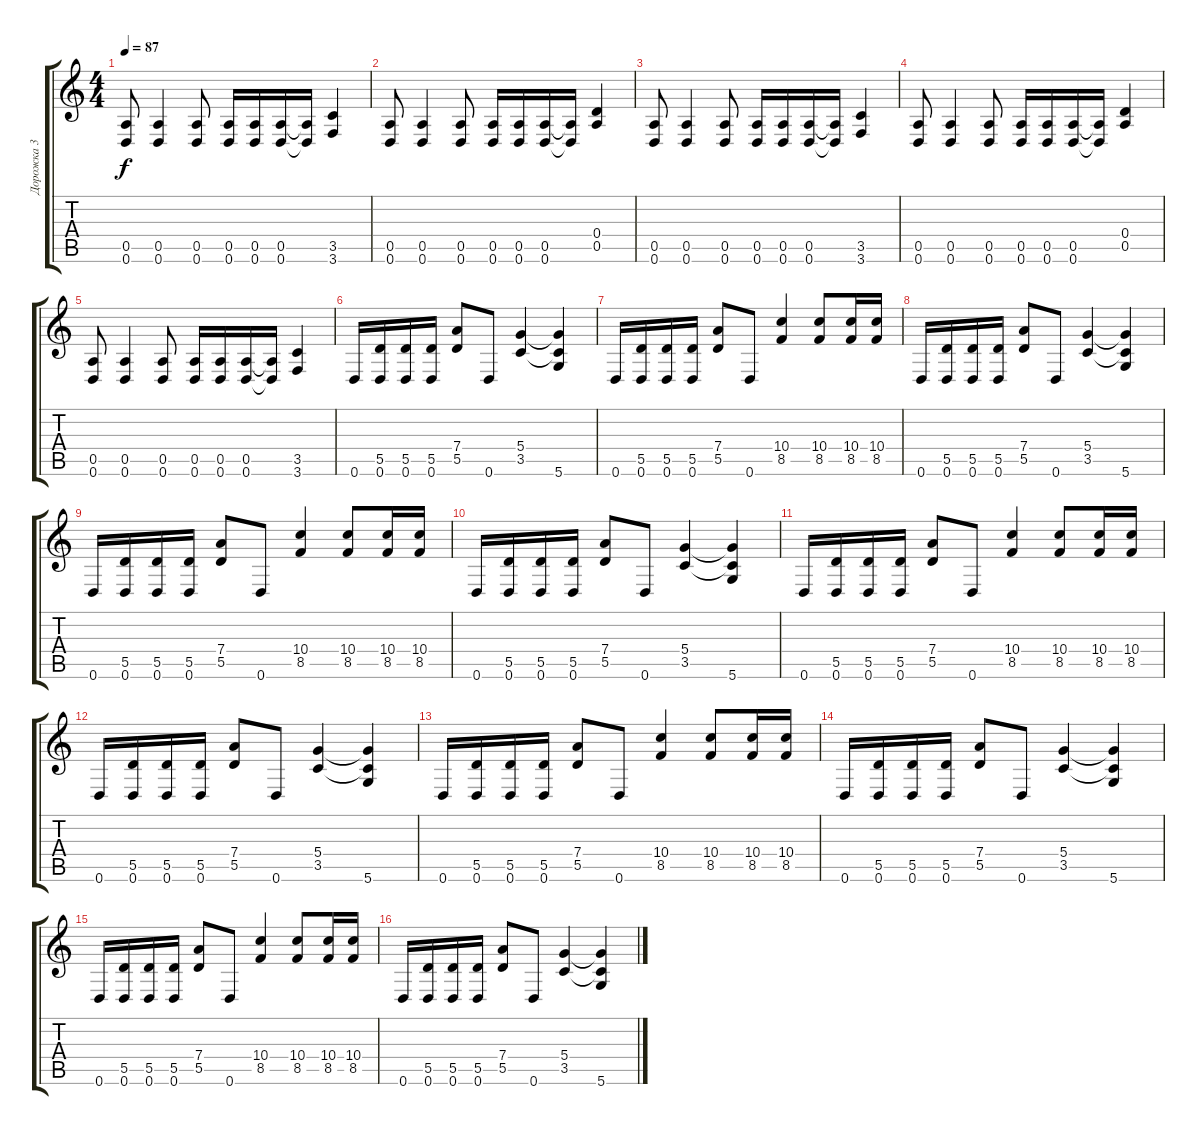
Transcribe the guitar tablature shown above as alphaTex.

\track ("Дорожка 3" "Дорожка 3") {instrument distortionguitar}
\staff {score tabs}
\tuning (E4 B3 G3 D3 A2 D2) {hide}
\ts (4 4)
\tempo 87
\clef g2
\ks c
(0.5 0.6).8{dy f} (0.5 0.6).4 (0.5 0.6).8 (0.5 0.6).16 (0.5 0.6).16 (0.5 0.6).16 (0.5{t} 0.6{t}).16 (3.5 3.6).4 |
(0.5 0.6).8 (0.5 0.6).4 (0.5 0.6).8 (0.5 0.6).16 (0.5 0.6).16 (0.5 0.6).16 (0.5{t} 0.6{t}).16 (0.4 0.5).4 |
(0.5 0.6).8 (0.5 0.6).4 (0.5 0.6).8 (0.5 0.6).16 (0.5 0.6).16 (0.5 0.6).16 (0.5{t} 0.6{t}).16 (3.5 3.6).4 |
(0.5 0.6).8 (0.5 0.6).4 (0.5 0.6).8 (0.5 0.6).16 (0.5 0.6).16 (0.5 0.6).16 (0.5{t} 0.6{t}).16 (0.4 0.5).4 |
(0.5 0.6).8 (0.5 0.6).4 (0.5 0.6).8 (0.5 0.6).16 (0.5 0.6).16 (0.5 0.6).16 (0.5{t} 0.6{t}).16 (3.5 3.6).4 |
0.6.16 (5.5 0.6).16 (5.5 0.6).16 (5.5 0.6).16 (7.4 5.5).8 0.6.8 (5.4 3.5).4 (5.4{t} 3.5{t} 5.6).4 |
0.6.16 (5.5 0.6).16 (5.5 0.6).16 (5.5 0.6).16 (7.4 5.5).8 0.6.8 (10.4 8.5).4 (10.4 8.5).8 (10.4 8.5).16 (10.4 8.5).16 |
0.6.16 (5.5 0.6).16 (5.5 0.6).16 (5.5 0.6).16 (7.4 5.5).8 0.6.8 (5.4 3.5).4 (5.4{t} 3.5{t} 5.6).4 |
0.6.16 (5.5 0.6).16 (5.5 0.6).16 (5.5 0.6).16 (7.4 5.5).8 0.6.8 (10.4 8.5).4 (10.4 8.5).8 (10.4 8.5).16 (10.4 8.5).16 |
0.6.16 (5.5 0.6).16 (5.5 0.6).16 (5.5 0.6).16 (7.4 5.5).8 0.6.8 (5.4 3.5).4 (5.4{t} 3.5{t} 5.6).4 |
0.6.16 (5.5 0.6).16 (5.5 0.6).16 (5.5 0.6).16 (7.4 5.5).8 0.6.8 (10.4 8.5).4 (10.4 8.5).8 (10.4 8.5).16 (10.4 8.5).16 |
0.6.16 (5.5 0.6).16 (5.5 0.6).16 (5.5 0.6).16 (7.4 5.5).8 0.6.8 (5.4 3.5).4 (5.4{t} 3.5{t} 5.6).4 |
0.6.16 (5.5 0.6).16 (5.5 0.6).16 (5.5 0.6).16 (7.4 5.5).8 0.6.8 (10.4 8.5).4 (10.4 8.5).8 (10.4 8.5).16 (10.4 8.5).16 |
0.6.16 (5.5 0.6).16 (5.5 0.6).16 (5.5 0.6).16 (7.4 5.5).8 0.6.8 (5.4 3.5).4 (5.4{t} 3.5{t} 5.6).4 |
0.6.16 (5.5 0.6).16 (5.5 0.6).16 (5.5 0.6).16 (7.4 5.5).8 0.6.8 (10.4 8.5).4 (10.4 8.5).8 (10.4 8.5).16 (10.4 8.5).16 |
0.6.16 (5.5 0.6).16 (5.5 0.6).16 (5.5 0.6).16 (7.4 5.5).8 0.6.8 (5.4 3.5).4 (5.4{t} 3.5{t} 5.6).4
